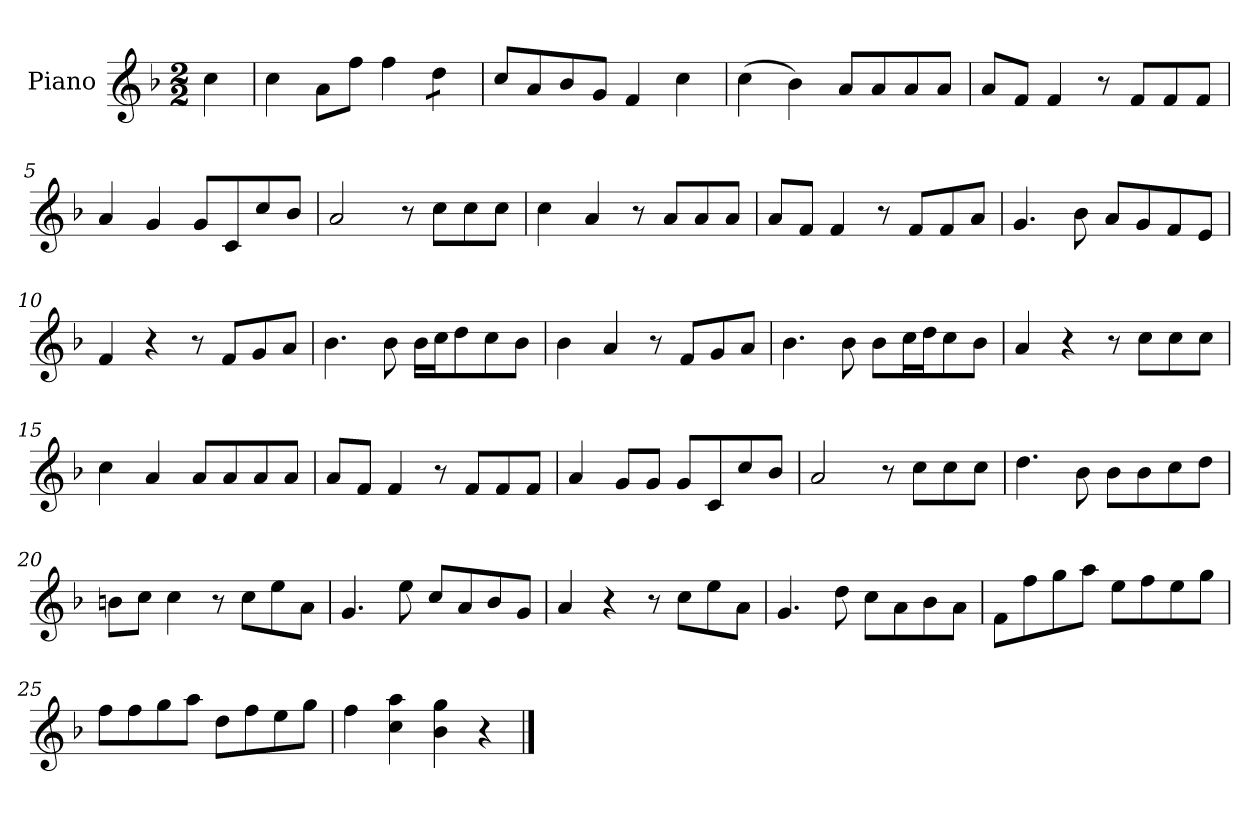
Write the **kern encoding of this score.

**kern
*part1
*staff1
*I"Piano
*I'Pno.
*clefG2
*k[b-]
*M2/2
=
4cc\
=1
4cc\
8a\L
8ff\J
4ff\
*tremolo
8dd\L
8dd\J
*Xtremolo
=2
8cc/L
8a/
8b-/
8g/J
4f/
4cc\
=3
(>4cc\
4b-\)
8a/L
8a/
8a/
8a/J
=4
8a/L
8f/J
4f/
8r
8f/L
8f/
8f/J
=5
4a/
4g/
8g/L
8c/
8cc/
8b-/J
=6
2a/
8r
8cc\L
8cc\
8cc\J
!!LO:LB:g=z
=7
4cc\
4a/
8r
8a/L
8a/
8a/J
!!LO:LB:g=z
=8
8a/L
8f/J
4f/
8r
8f/L
8f/
8a/J
=9
4.g/
8b-\
8a/L
8g/
8f/
8e/J
=10
4f/
4r
8r
8f/L
8g/
8a/J
=11
4.b-\
8b-\
16b-\LL
16cc\J
8dd\
8cc\
8b-\J
=12
4b-\
4a/
8r
8f/L
8g/
8a/J
=13
4.b-\
8b-\
8b-\L
16cc\L
16dd\J
8cc\
8b-\J
!!LO:LB:g=z
=14
4a/
4r
8r
8cc\L
8cc\
8cc\J
!!LO:LB:g=z
=15
4cc\
4a/
8a/L
8a/
8a/
8a/J
=16
8a/L
8f/J
4f/
8r
8f/L
8f/
8f/J
=17
4a/
8g/L
8g/J
8g/L
8c/
8cc/
8b-/J
=18
2a/
8r
8cc\L
8cc\
8cc\J
=19
4.dd\
8b-\
8b-\L
8b-\
8cc\
8dd\J
=20
8bn\L
8cc\J
4cc\
8r
8cc\L
8ee\
8a\J
=21
4.g/
8ee\
8cc/L
8a/
8b-/
8g/J
!!LO:LB:g=z
=22
4a/
4r
8r
8cc\L
8ee\
8a\J
=23
4.g/
8dd\
8cc\L
8a\
8b-\
8a\J
=24
8f\L
8ff\
8gg\
8aa\J
8ee\L
8ff\
8ee\
8gg\J
=25
8ff\L
8ff\
8gg\
8aa\J
8dd\L
8ff\
8ee\
8gg\J
=26
4ff\
4cc\ 4aa\
4b-\ 4gg\
4r
==
*-
